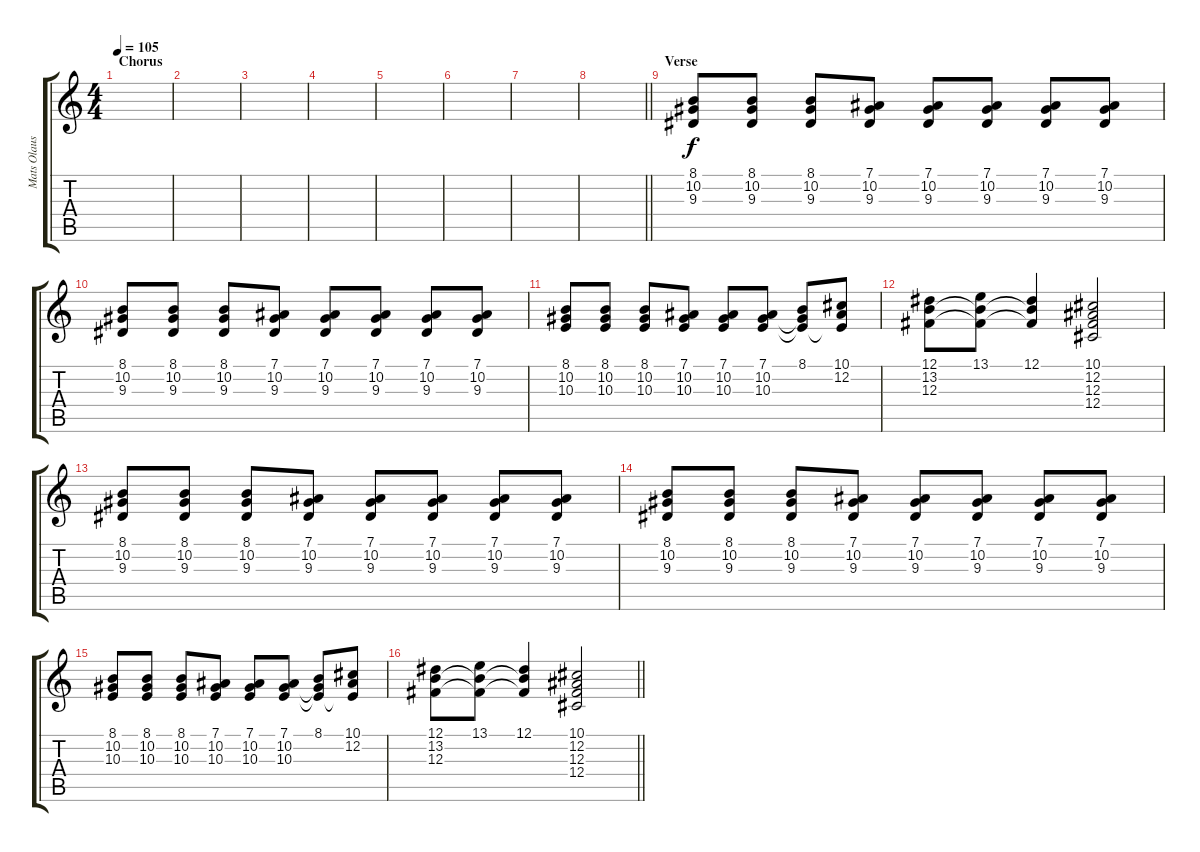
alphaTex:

\track ("Mats Olausson" "Mats Olaus") {instrument fx1rain}
\staff {score tabs}
\tuning (Eb4 Bb3 Gb3 Db3 Ab2 Eb2) {hide}
\ts (4 4)
\section ("" "Chorus")
\tempo 105
\clef g2
\ks c
|
|
|
|
|
|
|
\barLineRight lightlight
|
\section ("" "Verse")
(8.1 10.2 9.3).8 (8.1 10.2 9.3).8 (8.1 10.2 9.3).8 (7.1 10.2 9.3).8 (7.1 10.2 9.3).8 (7.1 10.2 9.3).8 (7.1 10.2 9.3).8 (7.1 10.2 9.3).8 |
(8.1 10.2 9.3).8 (8.1 10.2 9.3).8 (8.1 10.2 9.3).8 (7.1 10.2 9.3).8 (7.1 10.2 9.3).8 (7.1 10.2 9.3).8 (7.1 10.2 9.3).8 (7.1 10.2 9.3).8 |
(8.1 10.2 10.3).8 (8.1 10.2 10.3).8 (8.1 10.2 10.3).8 (7.1 10.2 10.3).8 (7.1 10.2 10.3).8 (7.1 10.2 10.3).8 (8.1 10.2{t} 10.3{t}).8 (10.1 12.2 10.3{t}).8 |
(12.1 13.2 12.3).8 (13.1 13.2{t} 12.3{t}).8 (12.1 13.2{t} 12.3{t}).4 (10.1 12.2 12.3 12.4).2 |
(8.1 10.2 9.3).8 (8.1 10.2 9.3).8 (8.1 10.2 9.3).8 (7.1 10.2 9.3).8 (7.1 10.2 9.3).8 (7.1 10.2 9.3).8 (7.1 10.2 9.3).8 (7.1 10.2 9.3).8 |
(8.1 10.2 9.3).8 (8.1 10.2 9.3).8 (8.1 10.2 9.3).8 (7.1 10.2 9.3).8 (7.1 10.2 9.3).8 (7.1 10.2 9.3).8 (7.1 10.2 9.3).8 (7.1 10.2 9.3).8 |
(8.1 10.2 10.3).8 (8.1 10.2 10.3).8 (8.1 10.2 10.3).8 (7.1 10.2 10.3).8 (7.1 10.2 10.3).8 (7.1 10.2 10.3).8 (8.1 10.2{t} 10.3{t}).8 (10.1 12.2 10.3{t}).8 |
\barLineRight lightlight
(12.1 13.2 12.3).8 (13.1 13.2{t} 12.3{t}).8 (12.1 13.2{t} 12.3{t}).4 (10.1 12.2 12.3 12.4).2
